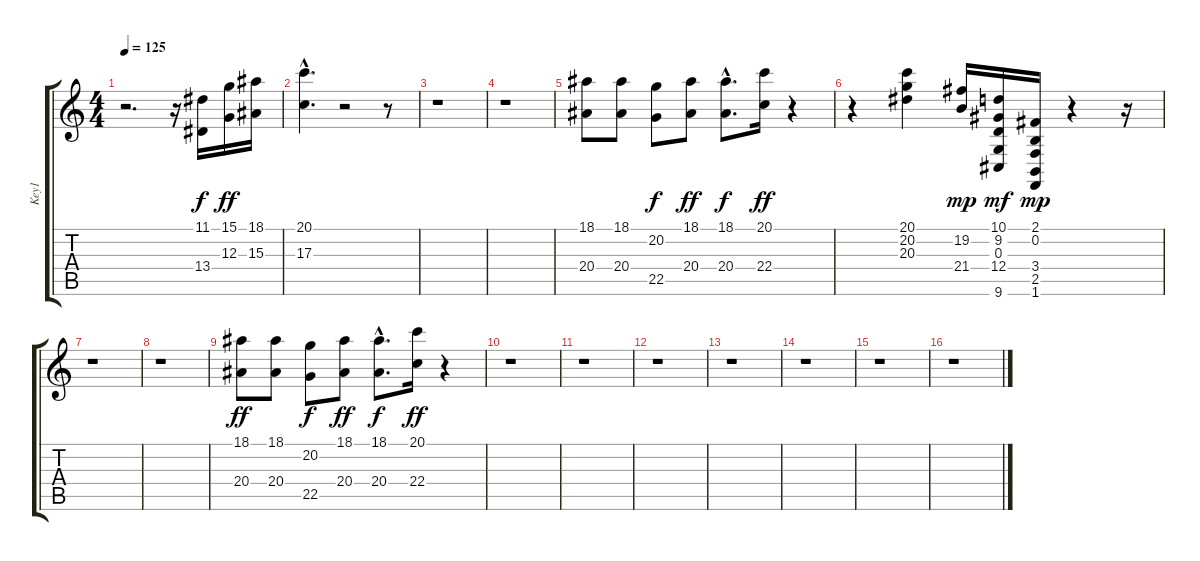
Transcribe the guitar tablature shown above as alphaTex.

\track ("Key1" "Key1") {instrument altosax}
\staff {score tabs}
\tuning (E4 B3 G3 D3 A2 E2) {hide}
\ts (4 4)
\tempo 125
\clef g2
\ks c
r.2{d dy mp} r.16 (11.1 13.4).16{dy f} (15.1 12.3).16{dy ff} (18.1 15.3).16 |
(20.1{hac} 17.3{hac}).4{d} r.2 r.8 |
r.1 |
r.1 |
(18.1 20.4).8 (18.1 20.4).8 (20.2 22.5).8{dy f} (18.1 20.4).8{dy ff} (18.1{hac} 20.4{hac}).8{d dy f} (20.1 22.4).16{dy ff} r.4 |
r.4 (20.1 20.2 20.3).4 (19.2 21.4).16{dy mp} (10.1 9.2 0.3 12.4 9.6).16{dy mf} (2.1 0.2 3.4 2.5 1.6).16{dy mp} r.4 r.16 |
r.1 |
r.1 |
(18.1 20.4).8{dy ff} (18.1 20.4).8 (20.2 22.5).8{dy f} (18.1 20.4).8{dy ff} (18.1{hac} 20.4{hac}).8{d dy f} (20.1 22.4).16{dy ff} r.4 |
r.1 |
r.1 |
r.1 |
r.1 |
r.1 |
r.1 |
r.1
